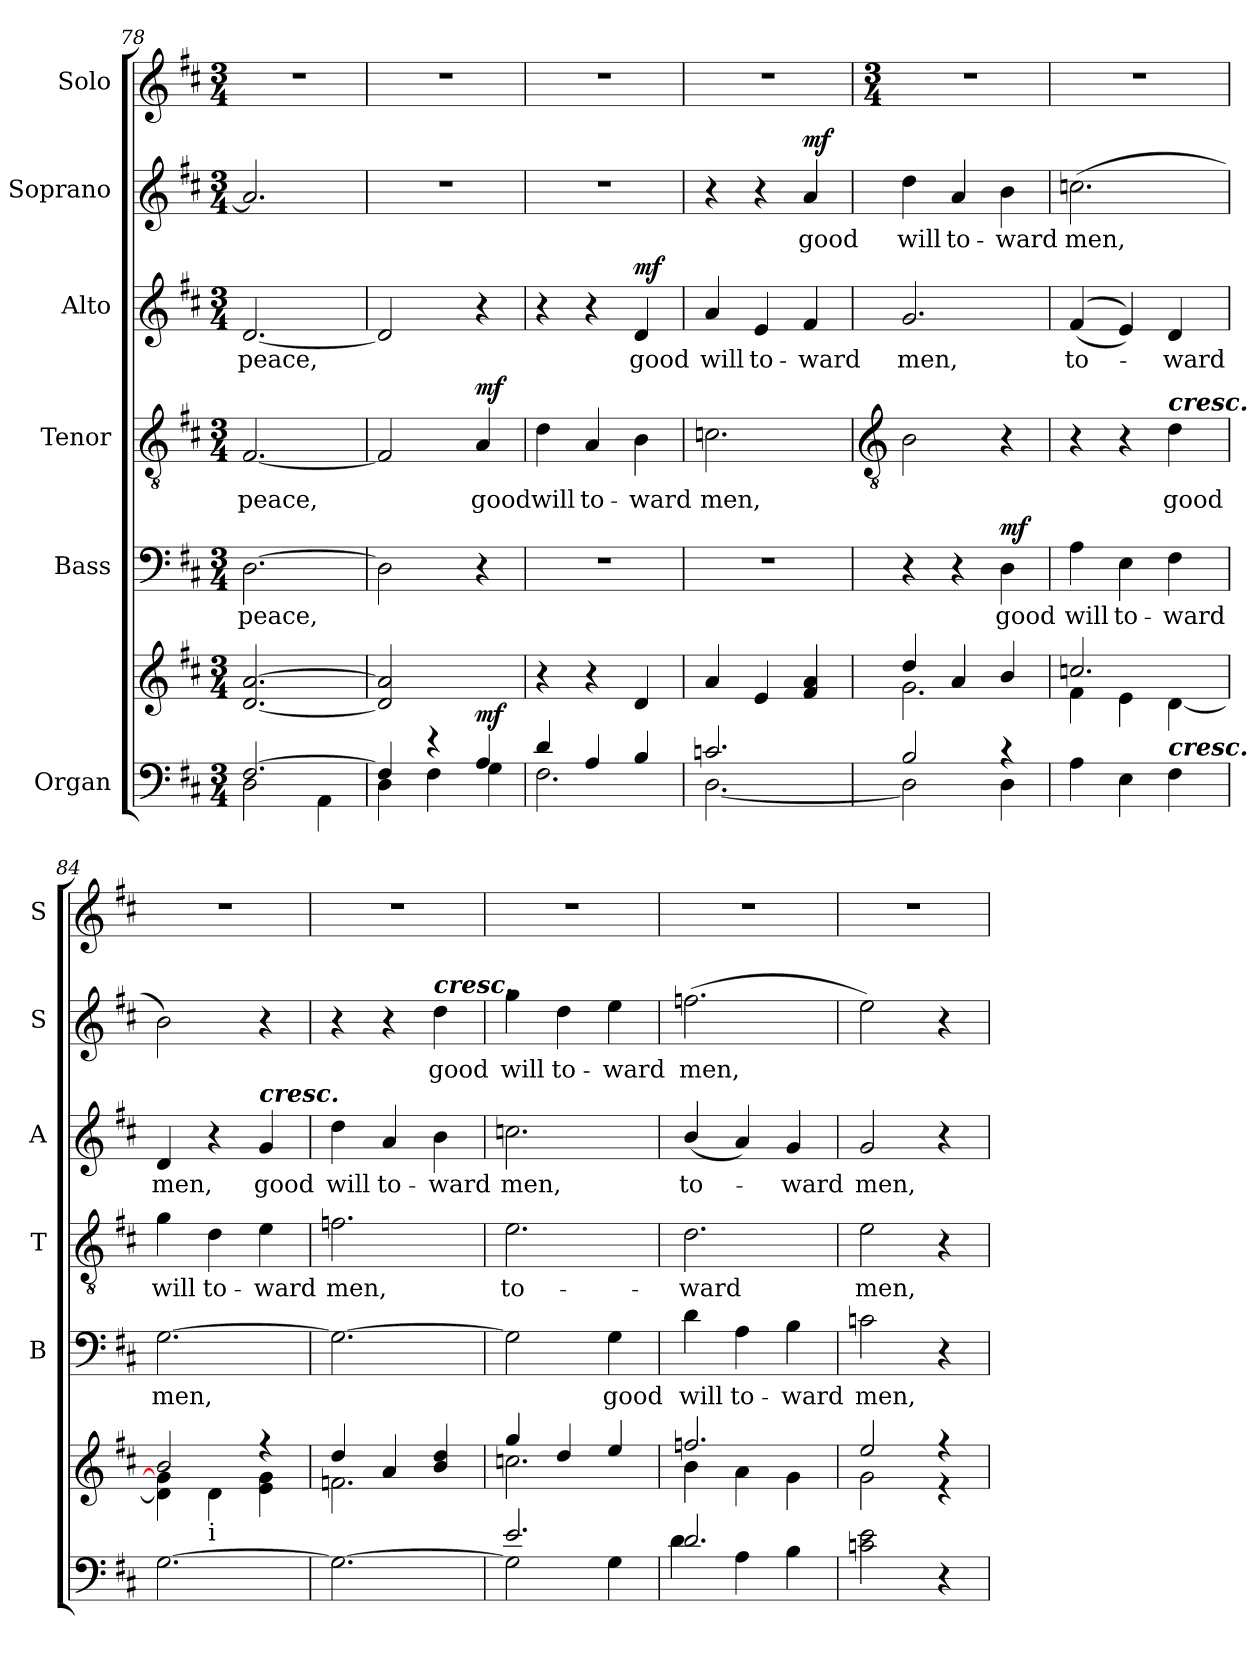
**kern	**kern	**dynam	**kern	**text	**dynam	**kern	**text	**dynam	**kern	**text	**dynam	**kern	**text	**dynam	**kern
*part6	*part6	*part6	*part5	*part5	*part5	*part4	*part4	*part4	*part3	*part3	*part3	*part2	*part2	*part2	*part1
*staff7	*staff6	*staff6/7	*staff5	*staff5	*staff5	*staff4	*staff4	*staff4	*staff3	*staff3	*staff3	*staff2	*staff2	*staff2	*staff1
*I"Organ	*	*	*I"Bass	*	*	*I"Tenor	*	*	*I"Alto	*	*	*I"Soprano	*	*	*I"Solo
*	*	*	*I'B	*	*	*I'T	*	*	*I'A	*	*	*I'S	*	*	*I'S
*clefF4	*clefG2	*	*clefF4	*	*	*clefGv2	*	*	*clefG2	*	*	*clefG2	*	*	*clefG2
*k[f#c#]	*k[f#c#]	*	*k[f#c#]	*	*	*k[f#c#]	*	*	*k[f#c#]	*	*	*k[f#c#]	*	*	*k[f#c#]
*D:	*D:	*	*D:	*	*	*D:	*	*	*D:	*	*	*D:	*	*	*D:
*M3/4	*M3/4	*	*M3/4	*	*	*M3/4	*	*	*M3/4	*	*	*M3/4	*	*	*M3/4
=78	=78	=78	=78	=78	=78	=78	=78	=78	=78	=78	=78	=78	=78	=78	=78
*^	*^	*	*	*	*	*	*	*	*	*	*	*	*	*	*
!	!	!	!	!	!	!LO:LY:b	!	!	!LO:LY:b	!	!	!LO:LY:b	!	!	!	!	!
[2.F#/	2D\	[2.d [2.a	2ryy	.	[2.D	peace,	.	[2.F#	peace,	.	[2.d	peace,	.	2.a]	.	.	2.r
.	4AA\	.	4ryy	.	.	.	.	.	.	.	.	.	.	.	.	.	.
=79	=79	=79	=79	=79	=79	=79	=79	=79	=79	=79	=79	=79	=79	=79	=79	=79	=79
!	!	!	!	!	!	!	!	!	!	!	!	!	!	!LO:N:vis=1	!	!	!
4F#/]	4D\	2d] 2a]	2ryy	.	2D]	.	.	2F#]	.	.	2d]	.	.	2.r	.	.	2.r
4r	4F#\	.	.	.	.	.	.	.	.	.	.	.	.	.	.	.	.
!	!	!	!	!LO:DY:a=2	!	!	!	!	!LO:LY:b	!LO:DY:b	!	!	!	!	!	!	!
4A/	4G\	4ryy	4ryy	mf	4r	.	.	4A	good	mf	4r	.	.	.	.	.	.
=80	=80	=80	=80	=80	=80	=80	=80	=80	=80	=80	=80	=80	=80	=80	=80	=80	=80
!	!	!	!	!	!LO:N:vis=1	!	!	!	!LO:LY:b	!	!	!	!	!LO:N:vis=1	!	!	!
4d/	2.F#\	4r	2ryy	.	2.r	.	.	4d	will	.	4r	.	.	2.r	.	.	2.r
!	!	!	!	!	!	!	!	!	!LO:LY:b	!	!	!	!	!	!	!	!
4A/	.	4r	.	.	.	.	.	4A	to-	.	4r	.	.	.	.	.	.
!	!	!	!	!	!	!	!	!	!LO:LY:b	!	!	!LO:LY:b	!LO:DY:b	!	!	!	!
4B/	.	4d/	4ryy	.	.	.	.	4B	-ward	.	4d	good	mf	.	.	.	.
=81	=81	=81	=81	=81	=81	=81	=81	=81	=81	=81	=81	=81	=81	=81	=81	=81	=81
!	!	!	!	!	!LO:N:vis=1	!	!	!	!LO:LY:b	!	!	!LO:LY:b	!	!	!	!	!
2.cn/	[2.D\	4a	2.ryy	.	2.r	.	.	2.cn	men,	.	4a	will	.	4r	.	.	2.r
!	!	!	!	!	!	!	!	!	!	!	!	!LO:LY:b	!	!	!	!	!
.	.	4e	.	.	.	.	.	.	.	.	4e	to-	.	4r	.	.	.
!	!	!	!	!	!	!	!	!	!	!	!	!LO:LY:b	!	!	!LO:LY:b	!LO:DY:b	!
.	.	4f# 4a	.	.	.	.	.	.	.	.	4f#	-ward	.	4a	good	mf	.
!!LO:LB:g=z
=82	=82	=82	=82	=82	=82	=82	=82	=82	=82	=82	=82	=82	=82	=82	=82	=82	=82
*	*	*	*	*	*	*	*	*clefGv2	*	*	*	*	*	*	*	*	*
*	*	*	*	*	*	*	*	*	*	*	*	*	*	*	*	*	*M3/4
!	!	!	!	!	!	!	!	!	!	!	!	!LO:LY:b	!	!	!LO:LY:b	!	!
2B/	2D\]	4dd/	2.g\	.	4r	.	.	2B	.	.	2.g	men,	.	4dd	will	.	2.r
!	!	!	!	!	!	!	!	!	!	!	!	!	!	!	!LO:LY:b	!	!
.	.	4a/	.	.	4r	.	.	.	.	.	.	.	.	4a	to-	.	.
!	!	!	!	!	!	!LO:LY:b	!LO:DY:b	!	!	!	!	!	!	!	!LO:LY:b	!	!
4r	4D\	4b/	.	.	4D	good	mf	4r	.	.	.	.	.	4b	-ward	.	.
=83	=83	=83	=83	=83	=83	=83	=83	=83	=83	=83	=83	=83	=83	=83	=83	=83	=83
!	!	!	!	!	!	!LO:LY:b	!	!	!	!	!	!LO:LY:b	!	!	!LO:LY:b	!	!
2ryy	4A\	2.ccn/	4f#\	.	4A	will	.	4r	.	.	(<(<4f#	to-	.	(>2.ccn	men,	.	2.r
!	!	!	!	!	!	!LO:LY:b	!	!	!	!	!	!	!	!	!	!	!
.	4E\	.	4e\	.	4E	to-	.	4r	.	.	4e))	.	.	.	.	.	.
!	!	!	!	!	!	!	!	!LO:TX:a:Bi:t=cresc.	!	!	!	!	!	!	!	!	!
!LO:TX:a:Bi:t=cresc.	!	!	!	!	!	!	!	!	!	!	!	!	!	!	!	!	!
!	!	!	!	!	!	!LO:LY:b	!	!	!LO:LY:b	!	!	!LO:LY:b	!	!	!	!	!
4ryy	4F#\	.	[4d\	.	4F#	-ward	.	4d	good	.	4d	ward	.	.	.	.	.
=84	=84	=84	=84	=84	=84	=84	=84	=84	=84	=84	=84	=84	=84	=84	=84	=84	=84
!	!	!	!	!	!	!LO:LY:b	!	!	!LO:LY:b	!	!	!LO:LY:b	!	!	!	!	!
2ryy	[2.G\	2b/	4d\] 4g\]	.	[2.G	men,	.	4g	will	.	4d	men,	.	2b)	.	.	2.r
!	!	!	!LO:TX:b:t=i	!	!	!	!	!	!	!	!	!	!	!	!	!	!
!	!	!	!	!	!	!	!	!	!LO:LY:b	!	!	!	!	!	!	!	!
.	.	.	4d\	.	.	.	.	4d	to-	.	4r	.	.	.	.	.	.
!	!	!	!	!	!	!	!	!	!	!	!LO:TX:a:Bi:t=cresc.	!	!	!	!	!	!
!	!	!	!	!	!	!	!	!	!LO:LY:b	!	!	!LO:LY:b	!	!	!	!	!
4ryy	.	4r	4e\ 4g\	.	.	.	.	4e	-ward	.	4g	good	.	4r	.	.	.
=85	=85	=85	=85	=85	=85	=85	=85	=85	=85	=85	=85	=85	=85	=85	=85	=85	=85
!	!	!	!	!	!	!	!	!	!LO:LY:b	!	!	!LO:LY:b	!	!	!	!	!
2ryy	2.G\_	4dd/	2.fn\	.	2.G_	.	.	2.fn	men,	.	4dd	will	.	4r	.	.	2.r
!	!	!	!	!	!	!	!	!	!	!	!	!LO:LY:b	!	!	!	!	!
.	.	4a/	.	.	.	.	.	.	.	.	4a	to-	.	4r	.	.	.
!	!	!	!	!	!	!	!	!	!	!	!	!	!	!LO:TX:a:Bi:t=cresc.	!	!	!
!	!	!	!	!	!	!	!	!	!	!	!	!LO:LY:b	!	!	!LO:LY:b	!	!
4ryy	.	4b/ 4dd/	.	.	.	.	.	.	.	.	4b	-ward	.	4dd	good	.	.
=86	=86	=86	=86	=86	=86	=86	=86	=86	=86	=86	=86	=86	=86	=86	=86	=86	=86
!	!	!	!	!	!	!	!	!	!LO:LY:b	!	!	!LO:LY:b	!	!	!LO:LY:b	!	!
2.e/	2G\]	4gg/	2.ccn\	.	2G]	.	.	2.e	to-	.	2.ccn	men,	.	4gg	will	.	2.r
!	!	!	!	!	!	!	!	!	!	!	!	!	!	!	!LO:LY:b	!	!
.	.	4dd/	.	.	.	.	.	.	.	.	.	.	.	4dd	to-	.	.
!	!	!	!	!	!	!LO:LY:b	!	!	!	!	!	!	!	!	!LO:LY:b	!	!
.	4G\	4ee/	.	.	4G	good	.	.	.	.	.	.	.	4ee	-ward	.	.
=87	=87	=87	=87	=87	=87	=87	=87	=87	=87	=87	=87	=87	=87	=87	=87	=87	=87
!	!	!	!	!	!	!LO:LY:b	!	!	!LO:LY:b	!	!	!LO:LY:b	!	!	!LO:LY:b	!	!
2.d/	4d\	2.ffn/	4b\	.	4d	will	.	2.d	-ward	.	(<4b/	to-	.	(>2.ffn	men,	.	2.r
!	!	!	!	!	!	!LO:LY:b	!	!	!	!	!	!	!	!	!	!	!
.	4A\	.	4a\	.	4A	to-	.	.	.	.	4a)	.	.	.	.	.	.
!	!	!	!	!	!	!LO:LY:b	!	!	!	!	!	!LO:LY:b	!	!	!	!	!
.	4B\	.	4g\	.	4B	-ward	.	.	.	.	4g	ward	.	.	.	.	.
=88	=88	=88	=88	=88	=88	=88	=88	=88	=88	=88	=88	=88	=88	=88	=88	=88	=88
!	!	!	!	!	!	!LO:LY:b	!	!	!LO:LY:b	!	!	!LO:LY:b	!	!	!	!	!
2cn\ 2e\	2ryy	2ee/	2g\	.	2cn	men,	.	2e	men,	.	2g	men,	.	2ee)	.	.	2.r
4r	4ryy	4r	4r	.	4r	.	.	4r	.	.	4r	.	.	4r	.	.	.
*v	*v	*	*	*	*	*	*	*	*	*	*	*	*	*	*	*	*
*	*v	*v	*	*	*	*	*	*	*	*	*	*	*	*	*	*
=	=	=	=	=	=	=	=	=	=	=	=	=	=	=	=
*-	*-	*-	*-	*-	*-	*-	*-	*-	*-	*-	*-	*-	*-	*-	*-
